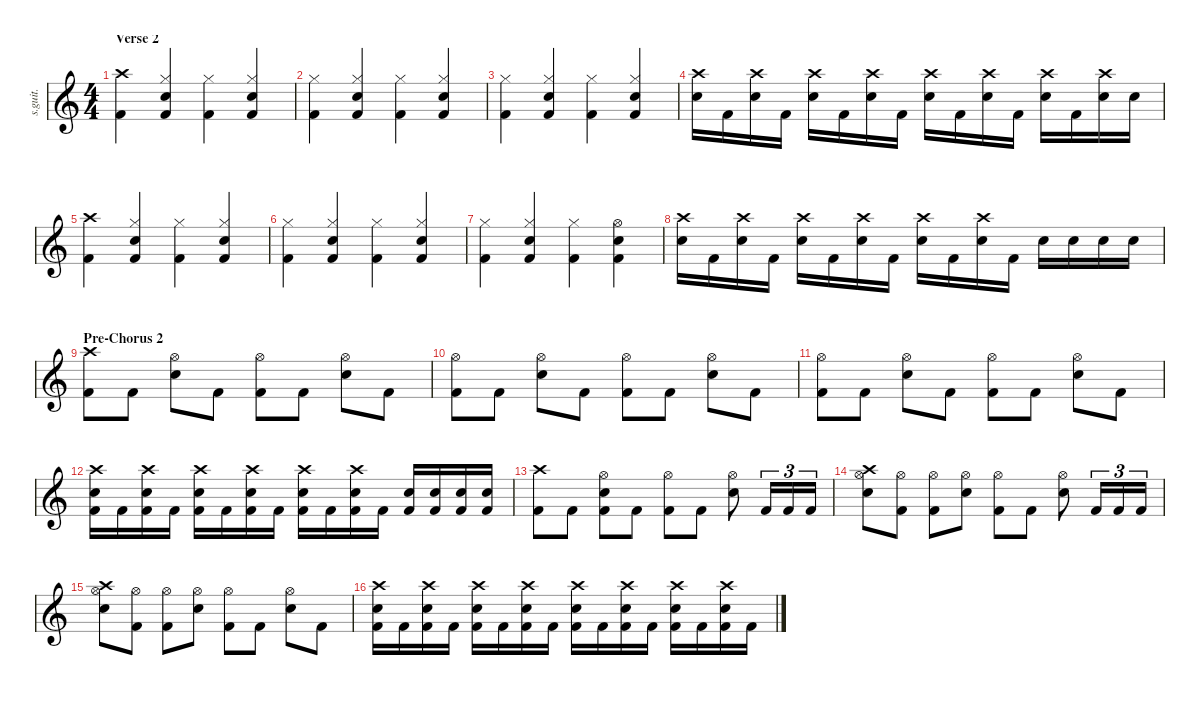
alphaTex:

\defaultSystemsLayout 4
\hideDynamics
\bracketExtendMode nobrackets
\track ("Mike Portnoy" "s.guit.") {instrument percussion}
\staff {score}
\articulation defaults
\ts (4 4)
\section ("" "Verse 2")
\tempo (130 hide)
\clef g2
\ks c
("Crash high (hit)" "Kick (hit) 2").4{lyrics (0 "") lyrics (1 "") lyrics (2 "") lyrics (3 "") lyrics (4 "") dy ff} ("Hi-Hat (closed)" "Snare (hit) 2" "Kick (hit) 2").4{lyrics (0 "") lyrics (1 "") lyrics (2 "") lyrics (3 "") lyrics (4 "")} ("Hi-Hat (closed)" "Kick (hit) 2").4{lyrics (0 "") lyrics (1 "") lyrics (2 "") lyrics (3 "") lyrics (4 "")} ("Hi-Hat (closed)" "Snare (hit) 2" "Kick (hit) 2").4{lyrics (0 "") lyrics (1 "") lyrics (2 "") lyrics (3 "") lyrics (4 "")} |
("Hi-Hat (closed)" "Kick (hit) 2").4{lyrics (0 "") lyrics (1 "") lyrics (2 "") lyrics (3 "") lyrics (4 "")} ("Hi-Hat (closed)" "Snare (hit) 2" "Kick (hit) 2").4{lyrics (0 "") lyrics (1 "") lyrics (2 "") lyrics (3 "") lyrics (4 "")} ("Hi-Hat (closed)" "Kick (hit) 2").4{lyrics (0 "") lyrics (1 "") lyrics (2 "") lyrics (3 "") lyrics (4 "")} ("Hi-Hat (closed)" "Snare (hit) 2" "Kick (hit) 2").4{lyrics (0 "") lyrics (1 "") lyrics (2 "") lyrics (3 "") lyrics (4 "")} |
("Hi-Hat (closed)" "Kick (hit) 2").4{lyrics (0 "") lyrics (1 "") lyrics (2 "") lyrics (3 "") lyrics (4 "")} ("Hi-Hat (closed)" "Snare (hit) 2" "Kick (hit) 2").4{lyrics (0 "") lyrics (1 "") lyrics (2 "") lyrics (3 "") lyrics (4 "")} ("Hi-Hat (closed)" "Kick (hit) 2").4{lyrics (0 "") lyrics (1 "") lyrics (2 "") lyrics (3 "") lyrics (4 "")} ("Hi-Hat (closed)" "Snare (hit) 2" "Kick (hit) 2").4{lyrics (0 "") lyrics (1 "") lyrics (2 "") lyrics (3 "") lyrics (4 "")} |
("Crash high (hit)" "Snare (hit) 2").16{lyrics (0 "") lyrics (1 "") lyrics (2 "") lyrics (3 "") lyrics (4 "")} "Kick (hit) 2".16{lyrics (0 "") lyrics (1 "") lyrics (2 "") lyrics (3 "") lyrics (4 "") dy fff} ("Crash high (hit)" "Snare (hit) 2").16{lyrics (0 "") lyrics (1 "") lyrics (2 "") lyrics (3 "") lyrics (4 "") dy f} "Kick (hit) 2".16{lyrics (0 "") lyrics (1 "") lyrics (2 "") lyrics (3 "") lyrics (4 "") dy fff} ("Crash high (hit)" "Snare (hit) 2").16{lyrics (0 "") lyrics (1 "") lyrics (2 "") lyrics (3 "") lyrics (4 "") dy f} "Kick (hit) 2".16{lyrics (0 "") lyrics (1 "") lyrics (2 "") lyrics (3 "") lyrics (4 "") dy fff} ("Crash high (hit)" "Snare (hit) 2").16{lyrics (0 "") lyrics (1 "") lyrics (2 "") lyrics (3 "") lyrics (4 "") dy f} "Kick (hit) 2".16{lyrics (0 "") lyrics (1 "") lyrics (2 "") lyrics (3 "") lyrics (4 "") dy fff} ("Crash high (hit)" "Snare (hit) 2").16{lyrics (0 "") lyrics (1 "") lyrics (2 "") lyrics (3 "") lyrics (4 "") dy f} "Kick (hit) 2".16{lyrics (0 "") lyrics (1 "") lyrics (2 "") lyrics (3 "") lyrics (4 "") dy fff} ("Crash high (hit)" "Snare (hit) 2").16{lyrics (0 "") lyrics (1 "") lyrics (2 "") lyrics (3 "") lyrics (4 "") dy f} "Kick (hit) 2".16{lyrics (0 "") lyrics (1 "") lyrics (2 "") lyrics (3 "") lyrics (4 "") dy fff} ("Crash high (hit)" "Snare (hit) 2").16{lyrics (0 "") lyrics (1 "") lyrics (2 "") lyrics (3 "") lyrics (4 "") dy f} "Kick (hit) 2".16{lyrics (0 "") lyrics (1 "") lyrics (2 "") lyrics (3 "") lyrics (4 "") dy fff} ("Crash high (hit)" "Snare (hit) 2").16{lyrics (0 "") lyrics (1 "") lyrics (2 "") lyrics (3 "") lyrics (4 "") dy f} "Snare (hit) 2".16{lyrics (0 "") lyrics (1 "") lyrics (2 "") lyrics (3 "") lyrics (4 "") dy ff} |
("Crash high (hit)" "Kick (hit) 2").4{lyrics (0 "") lyrics (1 "") lyrics (2 "") lyrics (3 "") lyrics (4 "")} ("Hi-Hat (closed)" "Snare (hit) 2" "Kick (hit) 2").4{lyrics (0 "") lyrics (1 "") lyrics (2 "") lyrics (3 "") lyrics (4 "")} ("Hi-Hat (closed)" "Kick (hit) 2").4{lyrics (0 "") lyrics (1 "") lyrics (2 "") lyrics (3 "") lyrics (4 "")} ("Hi-Hat (closed)" "Snare (hit) 2" "Kick (hit) 2").4{lyrics (0 "") lyrics (1 "") lyrics (2 "") lyrics (3 "") lyrics (4 "")} |
("Hi-Hat (closed)" "Kick (hit) 2").4{lyrics (0 "") lyrics (1 "") lyrics (2 "") lyrics (3 "") lyrics (4 "")} ("Hi-Hat (closed)" "Snare (hit) 2" "Kick (hit) 2").4{lyrics (0 "") lyrics (1 "") lyrics (2 "") lyrics (3 "") lyrics (4 "")} ("Hi-Hat (closed)" "Kick (hit) 2").4{lyrics (0 "") lyrics (1 "") lyrics (2 "") lyrics (3 "") lyrics (4 "")} ("Hi-Hat (closed)" "Snare (hit) 2" "Kick (hit) 2").4{lyrics (0 "") lyrics (1 "") lyrics (2 "") lyrics (3 "") lyrics (4 "")} |
("Hi-Hat (closed)" "Kick (hit) 2").4{lyrics (0 "") lyrics (1 "") lyrics (2 "") lyrics (3 "") lyrics (4 "")} ("Hi-Hat (closed)" "Snare (hit) 2" "Kick (hit) 2").4{lyrics (0 "") lyrics (1 "") lyrics (2 "") lyrics (3 "") lyrics (4 "")} ("Hi-Hat (closed)" "Kick (hit) 2").4{lyrics (0 "") lyrics (1 "") lyrics (2 "") lyrics (3 "") lyrics (4 "")} ("Hi-Hat (open)" "Snare (hit) 2" "Kick (hit) 2").4{lyrics (0 "") lyrics (1 "") lyrics (2 "") lyrics (3 "") lyrics (4 "")} |
("Crash high (hit)" "Snare (hit) 2").16{lyrics (0 "") lyrics (1 "") lyrics (2 "") lyrics (3 "") lyrics (4 "")} "Kick (hit) 2".16{lyrics (0 "") lyrics (1 "") lyrics (2 "") lyrics (3 "") lyrics (4 "") dy fff} ("Crash high (hit)" "Snare (hit) 2").16{lyrics (0 "") lyrics (1 "") lyrics (2 "") lyrics (3 "") lyrics (4 "") dy f} "Kick (hit) 2".16{lyrics (0 "") lyrics (1 "") lyrics (2 "") lyrics (3 "") lyrics (4 "") dy fff} ("Crash high (hit)" "Snare (hit) 2").16{lyrics (0 "") lyrics (1 "") lyrics (2 "") lyrics (3 "") lyrics (4 "") dy f} "Kick (hit) 2".16{lyrics (0 "") lyrics (1 "") lyrics (2 "") lyrics (3 "") lyrics (4 "") dy fff} ("Crash high (hit)" "Snare (hit) 2").16{lyrics (0 "") lyrics (1 "") lyrics (2 "") lyrics (3 "") lyrics (4 "") dy f} "Kick (hit) 2".16{lyrics (0 "") lyrics (1 "") lyrics (2 "") lyrics (3 "") lyrics (4 "") dy fff} ("Crash high (hit)" "Snare (hit) 2").16{lyrics (0 "") lyrics (1 "") lyrics (2 "") lyrics (3 "") lyrics (4 "") dy f} "Kick (hit) 2".16{lyrics (0 "") lyrics (1 "") lyrics (2 "") lyrics (3 "") lyrics (4 "") dy fff} ("Crash high (hit)" "Snare (hit) 2").16{lyrics (0 "") lyrics (1 "") lyrics (2 "") lyrics (3 "") lyrics (4 "") dy f} "Kick (hit) 2".16{lyrics (0 "") lyrics (1 "") lyrics (2 "") lyrics (3 "") lyrics (4 "") dy fff} "Snare (hit) 2".16{lyrics (0 "") lyrics (1 "") lyrics (2 "") lyrics (3 "") lyrics (4 "") dy ff} "Snare (hit) 2".16{lyrics (0 "") lyrics (1 "") lyrics (2 "") lyrics (3 "") lyrics (4 "")} "Snare (hit) 2".16{lyrics (0 "") lyrics (1 "") lyrics (2 "") lyrics (3 "") lyrics (4 "")} "Snare (hit) 2".16{lyrics (0 "") lyrics (1 "") lyrics (2 "") lyrics (3 "") lyrics (4 "")} |
\section ("" "Pre-Chorus 2")
("Crash high (hit)" "Kick (hit) 2").8{lyrics (0 "") lyrics (1 "") lyrics (2 "") lyrics (3 "") lyrics (4 "")} "Kick (hit) 2".8{lyrics (0 "") lyrics (1 "") lyrics (2 "") lyrics (3 "") lyrics (4 "") dy fff} ("Hi-Hat (open)" "Snare (hit) 2").8{lyrics (0 "") lyrics (1 "") lyrics (2 "") lyrics (3 "") lyrics (4 "") dy f} "Kick (hit) 2".8{lyrics (0 "") lyrics (1 "") lyrics (2 "") lyrics (3 "") lyrics (4 "") dy fff} ("Hi-Hat (open)" "Kick (hit) 2").8{lyrics (0 "") lyrics (1 "") lyrics (2 "") lyrics (3 "") lyrics (4 "")} "Kick (hit) 2".8{lyrics (0 "") lyrics (1 "") lyrics (2 "") lyrics (3 "") lyrics (4 "")} ("Hi-Hat (open)" "Snare (hit) 2").8{lyrics (0 "") lyrics (1 "") lyrics (2 "") lyrics (3 "") lyrics (4 "") dy f} "Kick (hit) 2".8{lyrics (0 "") lyrics (1 "") lyrics (2 "") lyrics (3 "") lyrics (4 "") dy fff} |
("Hi-Hat (open)" "Kick (hit) 2").8{lyrics (0 "") lyrics (1 "") lyrics (2 "") lyrics (3 "") lyrics (4 "")} "Kick (hit) 2".8{lyrics (0 "") lyrics (1 "") lyrics (2 "") lyrics (3 "") lyrics (4 "")} ("Hi-Hat (open)" "Snare (hit) 2").8{lyrics (0 "") lyrics (1 "") lyrics (2 "") lyrics (3 "") lyrics (4 "") dy f} "Kick (hit) 2".8{lyrics (0 "") lyrics (1 "") lyrics (2 "") lyrics (3 "") lyrics (4 "") dy fff} ("Hi-Hat (open)" "Kick (hit) 2").8{lyrics (0 "") lyrics (1 "") lyrics (2 "") lyrics (3 "") lyrics (4 "")} "Kick (hit) 2".8{lyrics (0 "") lyrics (1 "") lyrics (2 "") lyrics (3 "") lyrics (4 "")} ("Hi-Hat (open)" "Snare (hit) 2").8{lyrics (0 "") lyrics (1 "") lyrics (2 "") lyrics (3 "") lyrics (4 "") dy f} "Kick (hit) 2".8{lyrics (0 "") lyrics (1 "") lyrics (2 "") lyrics (3 "") lyrics (4 "") dy fff} |
("Hi-Hat (open)" "Kick (hit) 2").8{lyrics (0 "") lyrics (1 "") lyrics (2 "") lyrics (3 "") lyrics (4 "")} "Kick (hit) 2".8{lyrics (0 "") lyrics (1 "") lyrics (2 "") lyrics (3 "") lyrics (4 "")} ("Hi-Hat (open)" "Snare (hit) 2").8{lyrics (0 "") lyrics (1 "") lyrics (2 "") lyrics (3 "") lyrics (4 "") dy f} "Kick (hit) 2".8{lyrics (0 "") lyrics (1 "") lyrics (2 "") lyrics (3 "") lyrics (4 "") dy fff} ("Hi-Hat (open)" "Kick (hit) 2").8{lyrics (0 "") lyrics (1 "") lyrics (2 "") lyrics (3 "") lyrics (4 "")} "Kick (hit) 2".8{lyrics (0 "") lyrics (1 "") lyrics (2 "") lyrics (3 "") lyrics (4 "")} ("Hi-Hat (open)" "Snare (hit) 2").8{lyrics (0 "") lyrics (1 "") lyrics (2 "") lyrics (3 "") lyrics (4 "") dy f} "Kick (hit) 2".8{lyrics (0 "") lyrics (1 "") lyrics (2 "") lyrics (3 "") lyrics (4 "") dy fff} |
("Crash high (hit)" "Snare (hit) 2" "Kick (hit) 2").16{lyrics (0 "") lyrics (1 "") lyrics (2 "") lyrics (3 "") lyrics (4 "")} "Kick (hit) 2".16{lyrics (0 "") lyrics (1 "") lyrics (2 "") lyrics (3 "") lyrics (4 "")} ("Crash high (hit)" "Snare (hit) 2" "Kick (hit) 2").16{lyrics (0 "") lyrics (1 "") lyrics (2 "") lyrics (3 "") lyrics (4 "")} "Kick (hit) 2".16{lyrics (0 "") lyrics (1 "") lyrics (2 "") lyrics (3 "") lyrics (4 "")} ("Crash high (hit)" "Snare (hit) 2" "Kick (hit) 2").16{lyrics (0 "") lyrics (1 "") lyrics (2 "") lyrics (3 "") lyrics (4 "")} "Kick (hit) 2".16{lyrics (0 "") lyrics (1 "") lyrics (2 "") lyrics (3 "") lyrics (4 "")} ("Crash high (hit)" "Snare (hit) 2" "Kick (hit) 2").16{lyrics (0 "") lyrics (1 "") lyrics (2 "") lyrics (3 "") lyrics (4 "")} "Kick (hit) 2".16{lyrics (0 "") lyrics (1 "") lyrics (2 "") lyrics (3 "") lyrics (4 "")} ("Crash high (hit)" "Snare (hit) 2" "Kick (hit) 2").16{lyrics (0 "") lyrics (1 "") lyrics (2 "") lyrics (3 "") lyrics (4 "")} "Kick (hit) 2".16{lyrics (0 "") lyrics (1 "") lyrics (2 "") lyrics (3 "") lyrics (4 "")} ("Crash high (hit)" "Snare (hit) 2" "Kick (hit) 2").16{lyrics (0 "") lyrics (1 "") lyrics (2 "") lyrics (3 "") lyrics (4 "")} "Kick (hit) 2".16{lyrics (0 "") lyrics (1 "") lyrics (2 "") lyrics (3 "") lyrics (4 "")} ("Snare (hit) 2" "Kick (hit) 2").16{lyrics (0 "") lyrics (1 "") lyrics (2 "") lyrics (3 "") lyrics (4 "")} ("Snare (hit) 2" "Kick (hit) 2").16{lyrics (0 "") lyrics (1 "") lyrics (2 "") lyrics (3 "") lyrics (4 "")} ("Snare (hit) 2" "Kick (hit) 2").16{lyrics (0 "") lyrics (1 "") lyrics (2 "") lyrics (3 "") lyrics (4 "")} ("Snare (hit) 2" "Kick (hit) 2").16{lyrics (0 "") lyrics (1 "") lyrics (2 "") lyrics (3 "") lyrics (4 "")} |
("Crash high (hit)" "Kick (hit) 2").8{lyrics (0 "") lyrics (1 "") lyrics (2 "") lyrics (3 "") lyrics (4 "")} "Kick (hit) 2".8{lyrics (0 "") lyrics (1 "") lyrics (2 "") lyrics (3 "") lyrics (4 "")} ("Hi-Hat (open)" "Snare (hit) 2" "Kick (hit) 2").8{lyrics (0 "") lyrics (1 "") lyrics (2 "") lyrics (3 "") lyrics (4 "")} "Kick (hit) 2".8{lyrics (0 "") lyrics (1 "") lyrics (2 "") lyrics (3 "") lyrics (4 "")} ("Hi-Hat (open)" "Kick (hit) 2").8{lyrics (0 "") lyrics (1 "") lyrics (2 "") lyrics (3 "") lyrics (4 "")} "Kick (hit) 2".8{lyrics (0 "") lyrics (1 "") lyrics (2 "") lyrics (3 "") lyrics (4 "")} ("Hi-Hat (open)" "Snare (hit) 2").8{lyrics (0 "") lyrics (1 "") lyrics (2 "") lyrics (3 "") lyrics (4 "") dy f} "Kick (hit) 2".16{tu (3 2) lyrics (0 "") lyrics (1 "") lyrics (2 "") lyrics (3 "") lyrics (4 "") dy fff} "Kick (hit) 2".16{tu (3 2) lyrics (0 "") lyrics (1 "") lyrics (2 "") lyrics (3 "") lyrics (4 "")} "Kick (hit) 2".16{tu (3 2) lyrics (0 "") lyrics (1 "") lyrics (2 "") lyrics (3 "") lyrics (4 "")} |
("Hi-Hat (open)" "Snare (hit) 2" "Crash high (hit)").8{lyrics (0 "") lyrics (1 "") lyrics (2 "") lyrics (3 "") lyrics (4 "") dy f} ("Hi-Hat (open)" "Kick (hit) 2").8{lyrics (0 "") lyrics (1 "") lyrics (2 "") lyrics (3 "") lyrics (4 "") dy mp} ("Hi-Hat (open)" "Kick (hit) 2").8{lyrics (0 "") lyrics (1 "") lyrics (2 "") lyrics (3 "") lyrics (4 "")} ("Hi-Hat (open)" "Snare (hit) 2").8{lyrics (0 "") lyrics (1 "") lyrics (2 "") lyrics (3 "") lyrics (4 "") dy f} ("Hi-Hat (open)" "Kick (hit) 2").8{lyrics (0 "") lyrics (1 "") lyrics (2 "") lyrics (3 "") lyrics (4 "")} "Kick (hit) 2".8{lyrics (0 "") lyrics (1 "") lyrics (2 "") lyrics (3 "") lyrics (4 "") dy fff} ("Hi-Hat (open)" "Snare (hit) 2").8{lyrics (0 "") lyrics (1 "") lyrics (2 "") lyrics (3 "") lyrics (4 "") dy f} "Kick (hit) 2".16{tu (3 2) lyrics (0 "") lyrics (1 "") lyrics (2 "") lyrics (3 "") lyrics (4 "") dy fff} "Kick (hit) 2".16{tu (3 2) lyrics (0 "") lyrics (1 "") lyrics (2 "") lyrics (3 "") lyrics (4 "")} "Kick (hit) 2".16{tu (3 2) lyrics (0 "") lyrics (1 "") lyrics (2 "") lyrics (3 "") lyrics (4 "")} |
("Hi-Hat (open)" "Snare (hit) 2" "Crash high (hit)").8{lyrics (0 "") lyrics (1 "") lyrics (2 "") lyrics (3 "") lyrics (4 "") dy f} ("Hi-Hat (open)" "Kick (hit) 2").8{lyrics (0 "") lyrics (1 "") lyrics (2 "") lyrics (3 "") lyrics (4 "") dy mp} ("Hi-Hat (open)" "Kick (hit) 2").8{lyrics (0 "") lyrics (1 "") lyrics (2 "") lyrics (3 "") lyrics (4 "")} ("Hi-Hat (open)" "Snare (hit) 2").8{lyrics (0 "") lyrics (1 "") lyrics (2 "") lyrics (3 "") lyrics (4 "") dy f} ("Hi-Hat (open)" "Kick (hit) 2").8{lyrics (0 "") lyrics (1 "") lyrics (2 "") lyrics (3 "") lyrics (4 "")} "Kick (hit) 2".8{lyrics (0 "") lyrics (1 "") lyrics (2 "") lyrics (3 "") lyrics (4 "") dy fff} ("Hi-Hat (open)" "Snare (hit) 2").8{lyrics (0 "") lyrics (1 "") lyrics (2 "") lyrics (3 "") lyrics (4 "") dy f} "Kick (hit) 2".8{lyrics (0 "") lyrics (1 "") lyrics (2 "") lyrics (3 "") lyrics (4 "") dy fff} |
("Crash high (hit)" "Snare (hit) 2" "Kick (hit) 2").16{lyrics (0 "") lyrics (1 "") lyrics (2 "") lyrics (3 "") lyrics (4 "")} "Kick (hit) 2".16{lyrics (0 "") lyrics (1 "") lyrics (2 "") lyrics (3 "") lyrics (4 "")} ("Crash high (hit)" "Snare (hit) 2" "Kick (hit) 2").16{lyrics (0 "") lyrics (1 "") lyrics (2 "") lyrics (3 "") lyrics (4 "")} "Kick (hit) 2".16{lyrics (0 "") lyrics (1 "") lyrics (2 "") lyrics (3 "") lyrics (4 "")} ("Crash high (hit)" "Snare (hit) 2" "Kick (hit) 2").16{lyrics (0 "") lyrics (1 "") lyrics (2 "") lyrics (3 "") lyrics (4 "")} "Kick (hit) 2".16{lyrics (0 "") lyrics (1 "") lyrics (2 "") lyrics (3 "") lyrics (4 "")} ("Crash high (hit)" "Snare (hit) 2" "Kick (hit) 2").16{lyrics (0 "") lyrics (1 "") lyrics (2 "") lyrics (3 "") lyrics (4 "")} "Kick (hit) 2".16{lyrics (0 "") lyrics (1 "") lyrics (2 "") lyrics (3 "") lyrics (4 "")} ("Crash high (hit)" "Snare (hit) 2" "Kick (hit) 2").16{lyrics (0 "") lyrics (1 "") lyrics (2 "") lyrics (3 "") lyrics (4 "")} "Kick (hit) 2".16{lyrics (0 "") lyrics (1 "") lyrics (2 "") lyrics (3 "") lyrics (4 "")} ("Crash high (hit)" "Snare (hit) 2" "Kick (hit) 2").16{lyrics (0 "") lyrics (1 "") lyrics (2 "") lyrics (3 "") lyrics (4 "")} "Kick (hit) 2".16{lyrics (0 "") lyrics (1 "") lyrics (2 "") lyrics (3 "") lyrics (4 "")} ("Crash high (hit)" "Snare (hit) 2" "Kick (hit) 2").16{lyrics (0 "") lyrics (1 "") lyrics (2 "") lyrics (3 "") lyrics (4 "")} "Kick (hit) 2".16{lyrics (0 "") lyrics (1 "") lyrics (2 "") lyrics (3 "") lyrics (4 "")} ("Crash high (hit)" "Snare (hit) 2" "Kick (hit) 2").16{lyrics (0 "") lyrics (1 "") lyrics (2 "") lyrics (3 "") lyrics (4 "")} "Kick (hit) 2".16{lyrics (0 "") lyrics (1 "") lyrics (2 "") lyrics (3 "") lyrics (4 "")}
